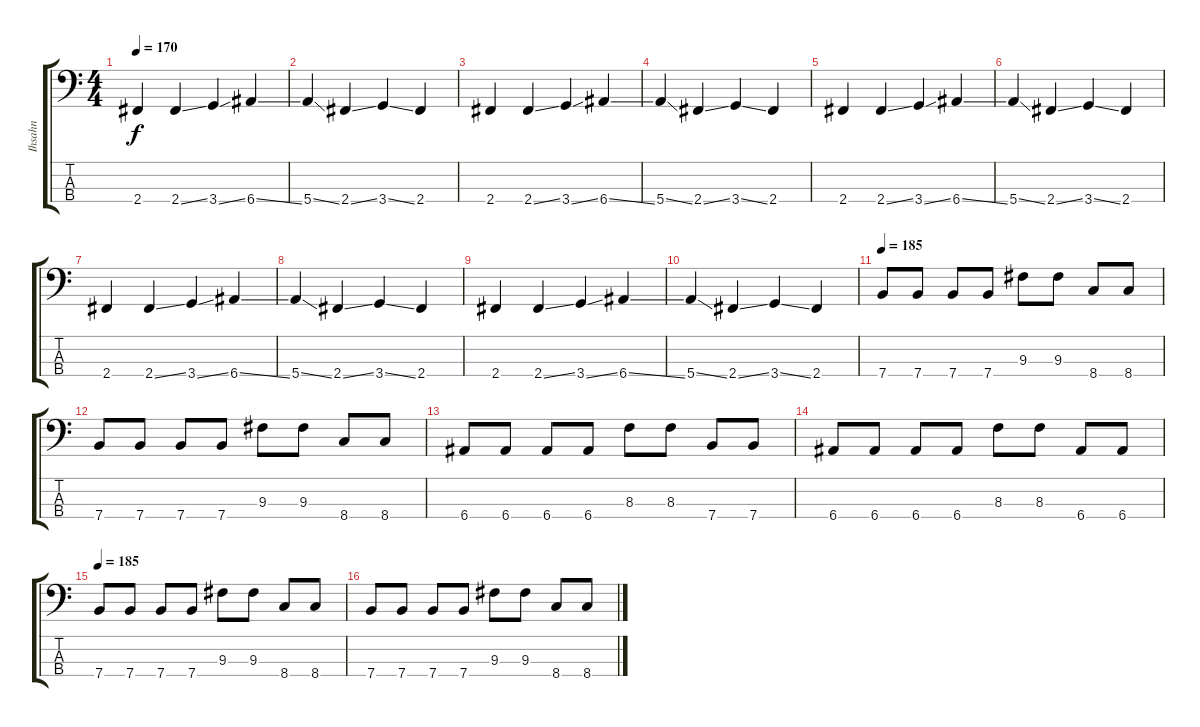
\track ("Ihsahn" "Ihsahn") {instrument electricbassfinger}
\staff {score tabs}
\tuning (G2 D2 A1 E1) {hide}
\ts (4 4)
\tempo 170
\clef f4
\ks c
2.4.4{dy f} 2.4{ss}.4 3.4{ss}.4 6.4{ss}.4 |
5.4{ss}.4 2.4{ss}.4 3.4{ss}.4 2.4.4 |
2.4.4 2.4{ss}.4 3.4{ss}.4 6.4{ss}.4 |
5.4{ss}.4 2.4{ss}.4 3.4{ss}.4 2.4.4 |
2.4.4 2.4{ss}.4 3.4{ss}.4 6.4{ss}.4 |
5.4{ss}.4 2.4{ss}.4 3.4{ss}.4 2.4.4 |
2.4.4 2.4{ss}.4 3.4{ss}.4 6.4{ss}.4 |
5.4{ss}.4 2.4{ss}.4 3.4{ss}.4 2.4.4 |
2.4.4 2.4{ss}.4 3.4{ss}.4 6.4{ss}.4 |
5.4{ss}.4 2.4{ss}.4 3.4{ss}.4 2.4.4 |
\tempo 185
7.4.8 7.4.8 7.4.8 7.4.8 9.3.8 9.3.8 8.4.8 8.4.8 |
7.4.8 7.4.8 7.4.8 7.4.8 9.3.8 9.3.8 8.4.8 8.4.8 |
6.4.8 6.4.8 6.4.8 6.4.8 8.3.8 8.3.8 7.4.8 7.4.8 |
6.4.8 6.4.8 6.4.8 6.4.8 8.3.8 8.3.8 6.4.8 6.4.8 |
\tempo 185
7.4.8 7.4.8 7.4.8 7.4.8 9.3.8 9.3.8 8.4.8 8.4.8 |
7.4.8 7.4.8 7.4.8 7.4.8 9.3.8 9.3.8 8.4.8 8.4.8
